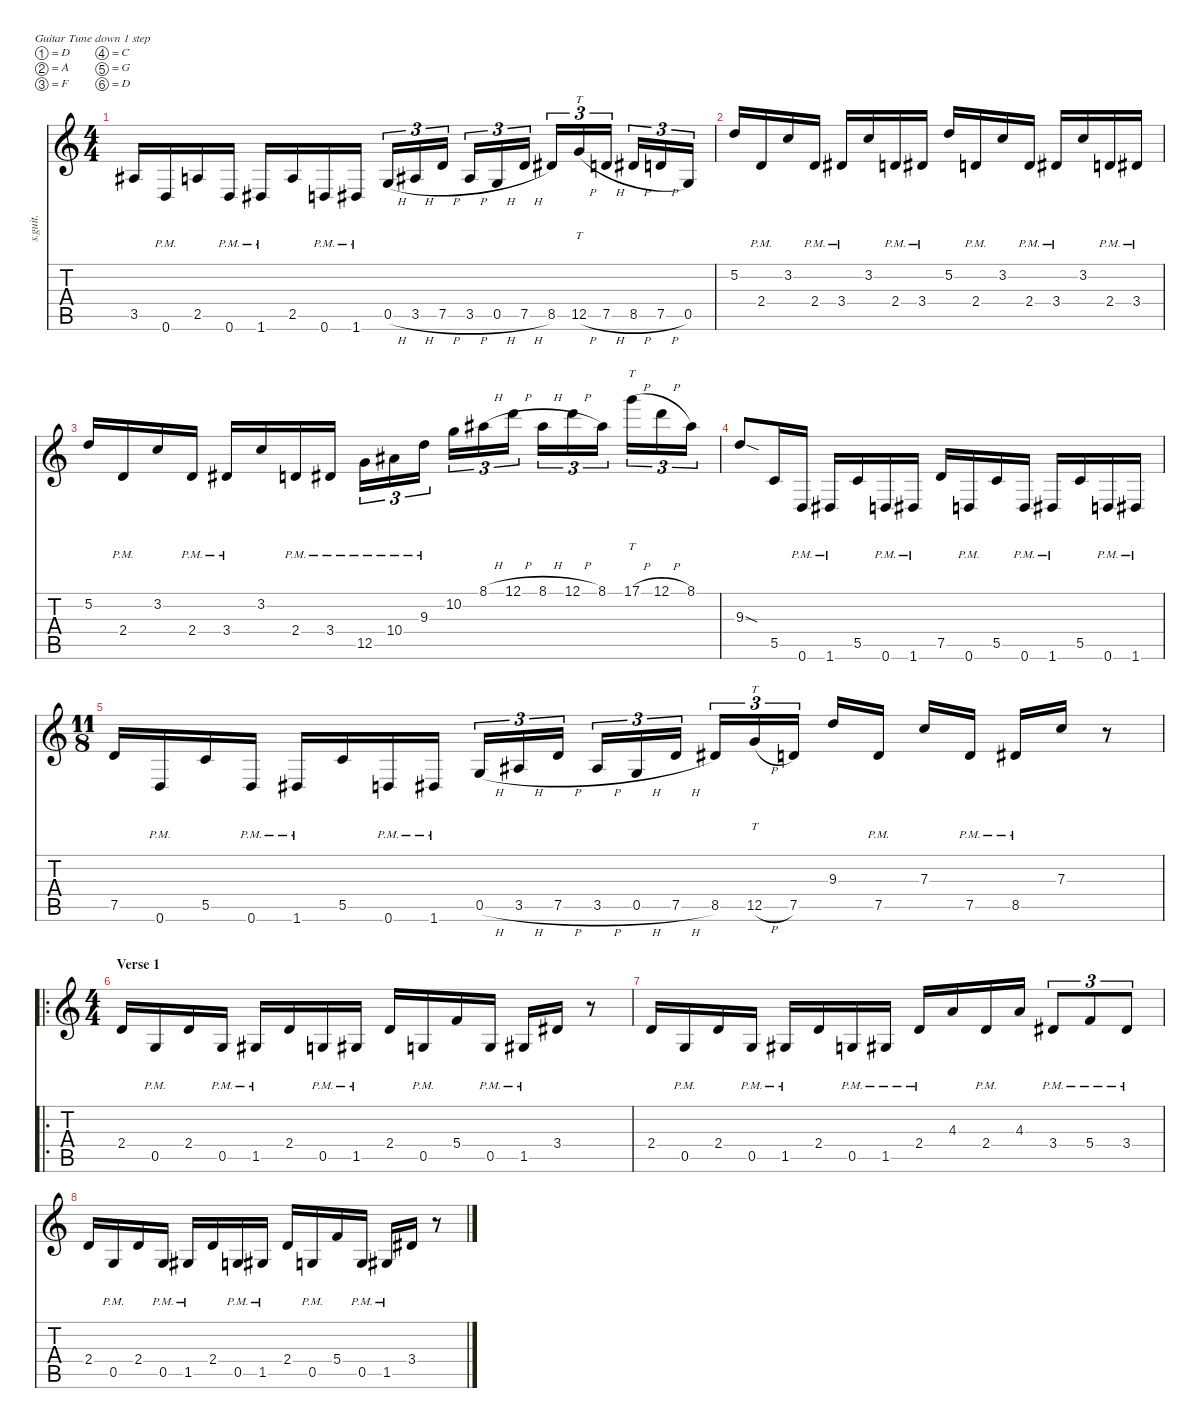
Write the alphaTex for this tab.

\defaultSystemsLayout 4
\hideDynamics
\bracketExtendMode nobrackets
\track ("Christian Muenzer" "s.guit.") {instrument distortionguitar}
\staff {score tabs}
\tuning (D4 A3 F3 C3 G2 D2)
\ts (4 4)
\tempo (120 hide)
\clef g2
\ks c
3.5{acc #}.16{lyrics (0 "") lyrics (1 "") lyrics (2 "") lyrics (3 "") lyrics (4 "") dy f} 0.6{pm}.16{lyrics (0 "") lyrics (1 "") lyrics (2 "") lyrics (3 "") lyrics (4 "")} 2.5.16{lyrics (0 "") lyrics (1 "") lyrics (2 "") lyrics (3 "") lyrics (4 "")} 0.6{pm}.16{lyrics (0 "") lyrics (1 "") lyrics (2 "") lyrics (3 "") lyrics (4 "")} 1.6{pm acc #}.16{lyrics (0 "") lyrics (1 "") lyrics (2 "") lyrics (3 "") lyrics (4 "")} 2.5.16{lyrics (0 "") lyrics (1 "") lyrics (2 "") lyrics (3 "") lyrics (4 "")} 0.6{pm}.16{lyrics (0 "") lyrics (1 "") lyrics (2 "") lyrics (3 "") lyrics (4 "")} 1.6{pm acc #}.16{lyrics (0 "") lyrics (1 "") lyrics (2 "") lyrics (3 "") lyrics (4 "")} 0.5{h}.16{tu (3 2) lyrics (0 "") lyrics (1 "") lyrics (2 "") lyrics (3 "") lyrics (4 "") dy mf} 3.5{h acc #}.16{tu (3 2) lyrics (0 "") lyrics (1 "") lyrics (2 "") lyrics (3 "") lyrics (4 "")} 7.5{h}.16{tu (3 2) lyrics (0 "") lyrics (1 "") lyrics (2 "") lyrics (3 "") lyrics (4 "")} 3.5{h acc #}.16{tu (3 2) lyrics (0 "") lyrics (1 "") lyrics (2 "") lyrics (3 "") lyrics (4 "")} 0.5{h}.16{tu (3 2) lyrics (0 "") lyrics (1 "") lyrics (2 "") lyrics (3 "") lyrics (4 "")} 7.5{h}.16{tu (3 2) lyrics (0 "") lyrics (1 "") lyrics (2 "") lyrics (3 "") lyrics (4 "")} 8.5{acc #}.16{tu (3 2) lyrics (0 "") lyrics (1 "") lyrics (2 "") lyrics (3 "") lyrics (4 "")} 12.5{h}.16{tt tu (3 2) lyrics (0 "") lyrics (1 "") lyrics (2 "") lyrics (3 "") lyrics (4 "")} 7.5{h}.16{tu (3 2) lyrics (0 "") lyrics (1 "") lyrics (2 "") lyrics (3 "") lyrics (4 "")} 8.5{h acc #}.16{tu (3 2) lyrics (0 "") lyrics (1 "") lyrics (2 "") lyrics (3 "") lyrics (4 "")} 7.5{h}.16{tu (3 2) lyrics (0 "") lyrics (1 "") lyrics (2 "") lyrics (3 "") lyrics (4 "")} 0.5.16{tu (3 2) lyrics (0 "") lyrics (1 "") lyrics (2 "") lyrics (3 "") lyrics (4 "")} |
5.2.16{lyrics (0 "") lyrics (1 "") lyrics (2 "") lyrics (3 "") lyrics (4 "") dy f} 2.4{pm}.16{lyrics (0 "") lyrics (1 "") lyrics (2 "") lyrics (3 "") lyrics (4 "")} 3.2.16{lyrics (0 "") lyrics (1 "") lyrics (2 "") lyrics (3 "") lyrics (4 "")} 2.4{pm}.16{lyrics (0 "") lyrics (1 "") lyrics (2 "") lyrics (3 "") lyrics (4 "")} 3.4{pm acc #}.16{lyrics (0 "") lyrics (1 "") lyrics (2 "") lyrics (3 "") lyrics (4 "")} 3.2.16{lyrics (0 "") lyrics (1 "") lyrics (2 "") lyrics (3 "") lyrics (4 "")} 2.4{pm}.16{lyrics (0 "") lyrics (1 "") lyrics (2 "") lyrics (3 "") lyrics (4 "")} 3.4{pm acc #}.16{lyrics (0 "") lyrics (1 "") lyrics (2 "") lyrics (3 "") lyrics (4 "")} 5.2.16{lyrics (0 "") lyrics (1 "") lyrics (2 "") lyrics (3 "") lyrics (4 "")} 2.4{pm}.16{lyrics (0 "") lyrics (1 "") lyrics (2 "") lyrics (3 "") lyrics (4 "")} 3.2.16{lyrics (0 "") lyrics (1 "") lyrics (2 "") lyrics (3 "") lyrics (4 "")} 2.4{pm}.16{lyrics (0 "") lyrics (1 "") lyrics (2 "") lyrics (3 "") lyrics (4 "")} 3.4{pm acc #}.16{lyrics (0 "") lyrics (1 "") lyrics (2 "") lyrics (3 "") lyrics (4 "")} 3.2.16{lyrics (0 "") lyrics (1 "") lyrics (2 "") lyrics (3 "") lyrics (4 "")} 2.4{pm}.16{lyrics (0 "") lyrics (1 "") lyrics (2 "") lyrics (3 "") lyrics (4 "")} 3.4{pm acc #}.16{lyrics (0 "") lyrics (1 "") lyrics (2 "") lyrics (3 "") lyrics (4 "")} |
5.2.16{lyrics (0 "") lyrics (1 "") lyrics (2 "") lyrics (3 "") lyrics (4 "")} 2.4{pm}.16{lyrics (0 "") lyrics (1 "") lyrics (2 "") lyrics (3 "") lyrics (4 "")} 3.2.16{lyrics (0 "") lyrics (1 "") lyrics (2 "") lyrics (3 "") lyrics (4 "")} 2.4{pm}.16{lyrics (0 "") lyrics (1 "") lyrics (2 "") lyrics (3 "") lyrics (4 "")} 3.4{pm acc #}.16{lyrics (0 "") lyrics (1 "") lyrics (2 "") lyrics (3 "") lyrics (4 "")} 3.2.16{lyrics (0 "") lyrics (1 "") lyrics (2 "") lyrics (3 "") lyrics (4 "")} 2.4{pm}.16{lyrics (0 "") lyrics (1 "") lyrics (2 "") lyrics (3 "") lyrics (4 "")} 3.4{pm acc #}.16{lyrics (0 "") lyrics (1 "") lyrics (2 "") lyrics (3 "") lyrics (4 "")} 12.5{pm}.16{tu (3 2) lyrics (0 "") lyrics (1 "") lyrics (2 "") lyrics (3 "") lyrics (4 "")} 10.4{pm acc #}.16{tu (3 2) lyrics (0 "") lyrics (1 "") lyrics (2 "") lyrics (3 "") lyrics (4 "")} 9.3{pm}.16{tu (3 2) lyrics (0 "") lyrics (1 "") lyrics (2 "") lyrics (3 "") lyrics (4 "")} 10.2.16{tu (3 2) lyrics (0 "") lyrics (1 "") lyrics (2 "") lyrics (3 "") lyrics (4 "")} 8.1{h acc #}.16{tu (3 2) lyrics (0 "") lyrics (1 "") lyrics (2 "") lyrics (3 "") lyrics (4 "")} 12.1{h}.16{tu (3 2) lyrics (0 "") lyrics (1 "") lyrics (2 "") lyrics (3 "") lyrics (4 "")} 8.1{h acc #}.16{tu (3 2) lyrics (0 "") lyrics (1 "") lyrics (2 "") lyrics (3 "") lyrics (4 "")} 12.1{h}.16{tu (3 2) lyrics (0 "") lyrics (1 "") lyrics (2 "") lyrics (3 "") lyrics (4 "")} 8.1{acc #}.16{tu (3 2) lyrics (0 "") lyrics (1 "") lyrics (2 "") lyrics (3 "") lyrics (4 "")} 17.1{h}.16{tt tu (3 2) lyrics (0 "") lyrics (1 "") lyrics (2 "") lyrics (3 "") lyrics (4 "")} 12.1{h}.16{tu (3 2) lyrics (0 "") lyrics (1 "") lyrics (2 "") lyrics (3 "") lyrics (4 "")} 8.1{acc #}.16{tu (3 2) lyrics (0 "") lyrics (1 "") lyrics (2 "") lyrics (3 "") lyrics (4 "")} |
9.3{sod}.8{lyrics (0 "") lyrics (1 "") lyrics (2 "") lyrics (3 "") lyrics (4 "")} 5.5.16{lyrics (0 "") lyrics (1 "") lyrics (2 "") lyrics (3 "") lyrics (4 "")} 0.6{pm}.16{lyrics (0 "") lyrics (1 "") lyrics (2 "") lyrics (3 "") lyrics (4 "")} 1.6{pm acc #}.16{lyrics (0 "") lyrics (1 "") lyrics (2 "") lyrics (3 "") lyrics (4 "")} 5.5.16{lyrics (0 "") lyrics (1 "") lyrics (2 "") lyrics (3 "") lyrics (4 "")} 0.6{pm}.16{lyrics (0 "") lyrics (1 "") lyrics (2 "") lyrics (3 "") lyrics (4 "")} 1.6{pm acc #}.16{lyrics (0 "") lyrics (1 "") lyrics (2 "") lyrics (3 "") lyrics (4 "")} 7.5.16{lyrics (0 "") lyrics (1 "") lyrics (2 "") lyrics (3 "") lyrics (4 "")} 0.6{pm}.16{lyrics (0 "") lyrics (1 "") lyrics (2 "") lyrics (3 "") lyrics (4 "")} 5.5.16{lyrics (0 "") lyrics (1 "") lyrics (2 "") lyrics (3 "") lyrics (4 "")} 0.6{pm}.16{lyrics (0 "") lyrics (1 "") lyrics (2 "") lyrics (3 "") lyrics (4 "")} 1.6{pm acc #}.16{lyrics (0 "") lyrics (1 "") lyrics (2 "") lyrics (3 "") lyrics (4 "")} 5.5.16{lyrics (0 "") lyrics (1 "") lyrics (2 "") lyrics (3 "") lyrics (4 "")} 0.6{pm}.16{lyrics (0 "") lyrics (1 "") lyrics (2 "") lyrics (3 "") lyrics (4 "")} 1.6{pm acc #}.16{lyrics (0 "") lyrics (1 "") lyrics (2 "") lyrics (3 "") lyrics (4 "")} |
\ts (11 8)
\beaming (8 2 2 2 2)
7.5.16{lyrics (0 "") lyrics (1 "") lyrics (2 "") lyrics (3 "") lyrics (4 "")} 0.6{pm}.16{lyrics (0 "") lyrics (1 "") lyrics (2 "") lyrics (3 "") lyrics (4 "")} 5.5.16{lyrics (0 "") lyrics (1 "") lyrics (2 "") lyrics (3 "") lyrics (4 "")} 0.6{pm}.16{lyrics (0 "") lyrics (1 "") lyrics (2 "") lyrics (3 "") lyrics (4 "")} 1.6{pm acc #}.16{lyrics (0 "") lyrics (1 "") lyrics (2 "") lyrics (3 "") lyrics (4 "")} 5.5.16{lyrics (0 "") lyrics (1 "") lyrics (2 "") lyrics (3 "") lyrics (4 "")} 0.6{pm}.16{lyrics (0 "") lyrics (1 "") lyrics (2 "") lyrics (3 "") lyrics (4 "")} 1.6{pm acc #}.16{lyrics (0 "") lyrics (1 "") lyrics (2 "") lyrics (3 "") lyrics (4 "")} 0.5{h}.16{tu (3 2) lyrics (0 "") lyrics (1 "") lyrics (2 "") lyrics (3 "") lyrics (4 "") dy mf} 3.5{h acc #}.16{tu (3 2) lyrics (0 "") lyrics (1 "") lyrics (2 "") lyrics (3 "") lyrics (4 "")} 7.5{h}.16{tu (3 2) lyrics (0 "") lyrics (1 "") lyrics (2 "") lyrics (3 "") lyrics (4 "")} 3.5{h acc #}.16{tu (3 2) lyrics (0 "") lyrics (1 "") lyrics (2 "") lyrics (3 "") lyrics (4 "")} 0.5{h}.16{tu (3 2) lyrics (0 "") lyrics (1 "") lyrics (2 "") lyrics (3 "") lyrics (4 "")} 7.5{h}.16{tu (3 2) lyrics (0 "") lyrics (1 "") lyrics (2 "") lyrics (3 "") lyrics (4 "")} 8.5{acc #}.16{tu (3 2) lyrics (0 "") lyrics (1 "") lyrics (2 "") lyrics (3 "") lyrics (4 "")} 12.5{h}.16{tt tu (3 2) lyrics (0 "") lyrics (1 "") lyrics (2 "") lyrics (3 "") lyrics (4 "")} 7.5.16{tu (3 2) lyrics (0 "") lyrics (1 "") lyrics (2 "") lyrics (3 "") lyrics (4 "")} 9.3.16{lyrics (0 "") lyrics (1 "") lyrics (2 "") lyrics (3 "") lyrics (4 "") dy f} 7.5{pm}.16{lyrics (0 "") lyrics (1 "") lyrics (2 "") lyrics (3 "") lyrics (4 "")} 7.3.16{lyrics (0 "") lyrics (1 "") lyrics (2 "") lyrics (3 "") lyrics (4 "")} 7.5{pm}.16{lyrics (0 "") lyrics (1 "") lyrics (2 "") lyrics (3 "") lyrics (4 "")} 8.5{pm acc #}.16{lyrics (0 "") lyrics (1 "") lyrics (2 "") lyrics (3 "") lyrics (4 "")} 7.3.16{lyrics (0 "") lyrics (1 "") lyrics (2 "") lyrics (3 "") lyrics (4 "")} r.8 |
\ro
\ts (4 4)
\beaming (8 2 2 2 2)
\section ("" "Verse 1")
2.4.16{lyrics (0 "") lyrics (1 "") lyrics (2 "") lyrics (3 "") lyrics (4 "")} 0.5{pm}.16{lyrics (0 "") lyrics (1 "") lyrics (2 "") lyrics (3 "") lyrics (4 "")} 2.4.16{lyrics (0 "") lyrics (1 "") lyrics (2 "") lyrics (3 "") lyrics (4 "")} 0.5{pm}.16{lyrics (0 "") lyrics (1 "") lyrics (2 "") lyrics (3 "") lyrics (4 "")} 1.5{pm acc #}.16{lyrics (0 "") lyrics (1 "") lyrics (2 "") lyrics (3 "") lyrics (4 "")} 2.4.16{lyrics (0 "") lyrics (1 "") lyrics (2 "") lyrics (3 "") lyrics (4 "")} 0.5{pm}.16{lyrics (0 "") lyrics (1 "") lyrics (2 "") lyrics (3 "") lyrics (4 "")} 1.5{pm acc #}.16{lyrics (0 "") lyrics (1 "") lyrics (2 "") lyrics (3 "") lyrics (4 "")} 2.4.16{lyrics (0 "") lyrics (1 "") lyrics (2 "") lyrics (3 "") lyrics (4 "")} 0.5{pm}.16{lyrics (0 "") lyrics (1 "") lyrics (2 "") lyrics (3 "") lyrics (4 "")} 5.4.16{lyrics (0 "") lyrics (1 "") lyrics (2 "") lyrics (3 "") lyrics (4 "")} 0.5{pm}.16{lyrics (0 "") lyrics (1 "") lyrics (2 "") lyrics (3 "") lyrics (4 "")} 1.5{pm acc #}.16{lyrics (0 "") lyrics (1 "") lyrics (2 "") lyrics (3 "") lyrics (4 "")} 3.4{acc #}.16{lyrics (0 "") lyrics (1 "") lyrics (2 "") lyrics (3 "") lyrics (4 "")} r.8 |
2.4.16{lyrics (0 "") lyrics (1 "") lyrics (2 "") lyrics (3 "") lyrics (4 "")} 0.5{pm}.16{lyrics (0 "") lyrics (1 "") lyrics (2 "") lyrics (3 "") lyrics (4 "")} 2.4.16{lyrics (0 "") lyrics (1 "") lyrics (2 "") lyrics (3 "") lyrics (4 "")} 0.5{pm}.16{lyrics (0 "") lyrics (1 "") lyrics (2 "") lyrics (3 "") lyrics (4 "")} 1.5{pm acc #}.16{lyrics (0 "") lyrics (1 "") lyrics (2 "") lyrics (3 "") lyrics (4 "")} 2.4.16{lyrics (0 "") lyrics (1 "") lyrics (2 "") lyrics (3 "") lyrics (4 "")} 0.5{pm}.16{lyrics (0 "") lyrics (1 "") lyrics (2 "") lyrics (3 "") lyrics (4 "")} 1.5{pm acc #}.16{lyrics (0 "") lyrics (1 "") lyrics (2 "") lyrics (3 "") lyrics (4 "")} 2.4{pm}.16{lyrics (0 "") lyrics (1 "") lyrics (2 "") lyrics (3 "") lyrics (4 "")} 4.3.16{lyrics (0 "") lyrics (1 "") lyrics (2 "") lyrics (3 "") lyrics (4 "")} 2.4{pm}.16{lyrics (0 "") lyrics (1 "") lyrics (2 "") lyrics (3 "") lyrics (4 "")} 4.3.16{lyrics (0 "") lyrics (1 "") lyrics (2 "") lyrics (3 "") lyrics (4 "")} 3.4{pm acc #}.8{tu (3 2) lyrics (0 "") lyrics (1 "") lyrics (2 "") lyrics (3 "") lyrics (4 "")} 5.4{pm}.8{tu (3 2) lyrics (0 "") lyrics (1 "") lyrics (2 "") lyrics (3 "") lyrics (4 "")} 3.4{pm acc #}.8{tu (3 2) lyrics (0 "") lyrics (1 "") lyrics (2 "") lyrics (3 "") lyrics (4 "")} |
2.4.16{lyrics (0 "") lyrics (1 "") lyrics (2 "") lyrics (3 "") lyrics (4 "")} 0.5{pm}.16{lyrics (0 "") lyrics (1 "") lyrics (2 "") lyrics (3 "") lyrics (4 "")} 2.4.16{lyrics (0 "") lyrics (1 "") lyrics (2 "") lyrics (3 "") lyrics (4 "")} 0.5{pm}.16{lyrics (0 "") lyrics (1 "") lyrics (2 "") lyrics (3 "") lyrics (4 "")} 1.5{pm acc #}.16{lyrics (0 "") lyrics (1 "") lyrics (2 "") lyrics (3 "") lyrics (4 "")} 2.4.16{lyrics (0 "") lyrics (1 "") lyrics (2 "") lyrics (3 "") lyrics (4 "")} 0.5{pm}.16{lyrics (0 "") lyrics (1 "") lyrics (2 "") lyrics (3 "") lyrics (4 "")} 1.5{pm acc #}.16{lyrics (0 "") lyrics (1 "") lyrics (2 "") lyrics (3 "") lyrics (4 "")} 2.4.16{lyrics (0 "") lyrics (1 "") lyrics (2 "") lyrics (3 "") lyrics (4 "")} 0.5{pm}.16{lyrics (0 "") lyrics (1 "") lyrics (2 "") lyrics (3 "") lyrics (4 "")} 5.4.16{lyrics (0 "") lyrics (1 "") lyrics (2 "") lyrics (3 "") lyrics (4 "")} 0.5{pm}.16{lyrics (0 "") lyrics (1 "") lyrics (2 "") lyrics (3 "") lyrics (4 "")} 1.5{pm acc #}.16{lyrics (0 "") lyrics (1 "") lyrics (2 "") lyrics (3 "") lyrics (4 "")} 3.4{acc #}.16{lyrics (0 "") lyrics (1 "") lyrics (2 "") lyrics (3 "") lyrics (4 "")} r.8
